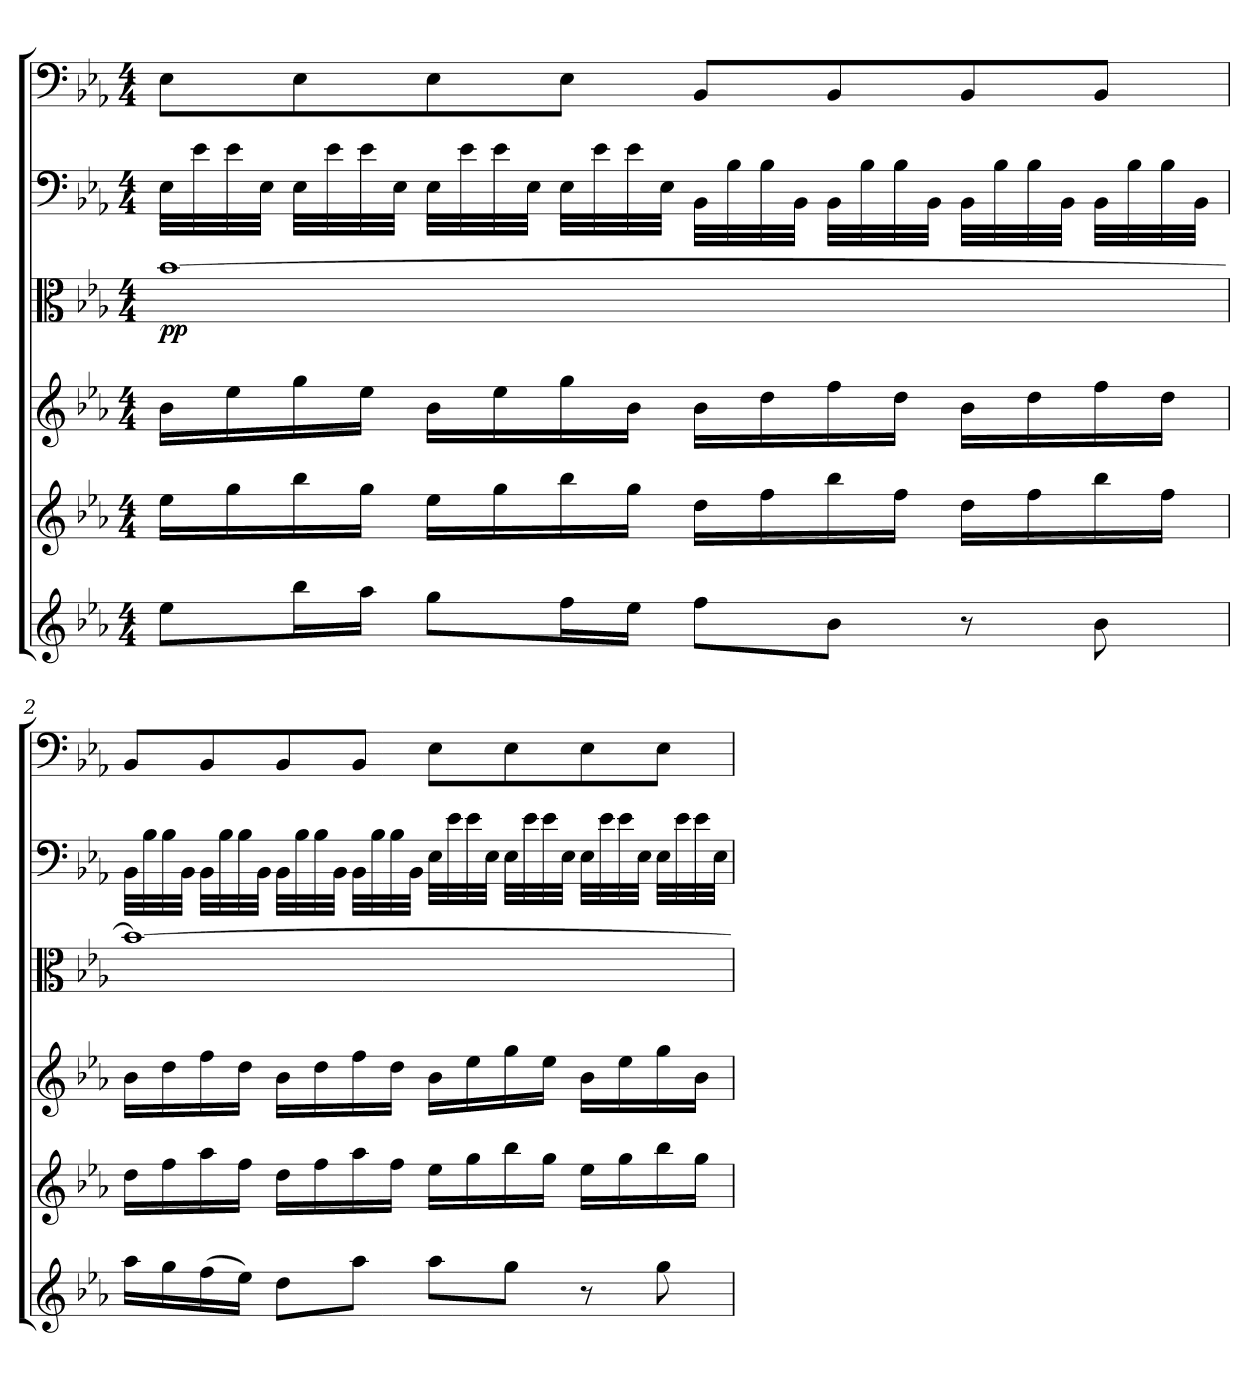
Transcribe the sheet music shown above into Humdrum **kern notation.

**kern	**kern	**kern	**kern	**dynam	**kern	**kern
*part6	*part5	*part4	*part3	*part3	*part2	*part1
*staff6	*staff5	*staff4	*staff3	*staff3	*staff2	*staff1
*clefG2	*clefG2	*clefG2	*clefC3	*	*clefF4	*clefF4
*k[b-e-a-]	*k[b-e-a-]	*k[b-e-a-]	*k[b-e-a-]	*	*k[b-e-a-]	*k[b-e-a-]
*E-:	*E-:	*E-:	*E-:	*	*E-:	*E-:
*M4/4	*M4/4	*M4/4	*M4/4	*	*M4/4	*M4/4
=1	=1	=1	=1	=1	=1	=1
8ee-\L	16ee-"\LL	16b-"\LL	[1b-\	pp	32E-\LLL	8E-\L
.	.	.	.	.	32e-\	.
.	16gg"\	16ee-"\	.	.	32e-\	.
.	.	.	.	.	32E-\JJJ	.
16bb-\L	16bb-"\	16gg"\	.	.	32E-\LLL	8E-\
.	.	.	.	.	32e-\	.
16aa-\JJ	16gg"\JJ	16ee-"\JJ	.	.	32e-\	.
.	.	.	.	.	32E-\JJJ	.
8gg\L	16ee-"\LL	16b-"\LL	.	.	32E-\LLL	8E-\
.	.	.	.	.	32e-\	.
.	16gg"\	16ee-"\	.	.	32e-\	.
.	.	.	.	.	32E-\JJJ	.
16ff\L	16bb-"\	16gg"\	.	.	32E-\LLL	8E-\J
.	.	.	.	.	32e-\	.
16ee-\JJ	16gg"\JJ	16b-"\JJ	.	.	32e-\	.
.	.	.	.	.	32E-\JJJ	.
8ff\L	16dd"\LL	16b-"\LL	.	.	32BB-\LLL	8BB-/L
.	.	.	.	.	32B-\	.
.	16ff"\	16dd"\	.	.	32B-\	.
.	.	.	.	.	32BB-\JJJ	.
8b-\J	16bb-"\	16ff"\	.	.	32BB-\LLL	8BB-/
.	.	.	.	.	32B-\	.
.	16ff"\JJ	16dd"\JJ	.	.	32B-\	.
.	.	.	.	.	32BB-\JJJ	.
8r	16dd"\LL	16b-"\LL	.	.	32BB-\LLL	8BB-/
.	.	.	.	.	32B-\	.
.	16ff"\	16dd"\	.	.	32B-\	.
.	.	.	.	.	32BB-\JJJ	.
8b-\	16bb-"\	16ff"\	.	.	32BB-\LLL	8BB-/J
.	.	.	.	.	32B-\	.
.	16ff"\JJ	16dd"\JJ	.	.	32B-\	.
.	.	.	.	.	32BB-\JJJ	.
=2	=2	=2	=2	=2	=2	=2
16aa-\LL	16dd"\LL	16b-"\LL	1b-\_	.	32BB-\LLL	8BB-/L
.	.	.	.	.	32B-\	.
16gg\	16ff"\	16dd"\	.	.	32B-\	.
.	.	.	.	.	32BB-\JJJ	.
(16ff\	16aa-"\	16ff"\	.	.	32BB-\LLL	8BB-/
.	.	.	.	.	32B-\	.
16ee-\JJ)	16ff"\JJ	16dd"\JJ	.	.	32B-\	.
.	.	.	.	.	32BB-\JJJ	.
8dd\L	16dd"\LL	16b-"\LL	.	.	32BB-\LLL	8BB-/
.	.	.	.	.	32B-\	.
.	16ff"\	16dd"\	.	.	32B-\	.
.	.	.	.	.	32BB-\JJJ	.
8aa-\J	16aa-"\	16ff"\	.	.	32BB-\LLL	8BB-/J
.	.	.	.	.	32B-\	.
.	16ff"\JJ	16dd"\JJ	.	.	32B-\	.
.	.	.	.	.	32BB-\JJJ	.
8aa-\L	16ee-"\LL	16b-"\LL	.	.	32E-\LLL	8E-\L
.	.	.	.	.	32e-\	.
.	16gg"\	16ee-"\	.	.	32e-\	.
.	.	.	.	.	32E-\JJJ	.
8gg\J	16bb-"\	16gg"\	.	.	32E-\LLL	8E-\
.	.	.	.	.	32e-\	.
.	16gg"\JJ	16ee-"\JJ	.	.	32e-\	.
.	.	.	.	.	32E-\JJJ	.
8r	16ee-"\LL	16b-"\LL	.	.	32E-\LLL	8E-\
.	.	.	.	.	32e-\	.
.	16gg"\	16ee-"\	.	.	32e-\	.
.	.	.	.	.	32E-\JJJ	.
8gg\	16bb-"\	16gg"\	.	.	32E-\LLL	8E-\J
.	.	.	.	.	32e-\	.
.	16gg"\JJ	16b-"\JJ	.	.	32e-\	.
.	.	.	.	.	32E-\JJJ	.
=	=	=	=	=	=	=
*-	*-	*-	*-	*-	*-	*-
